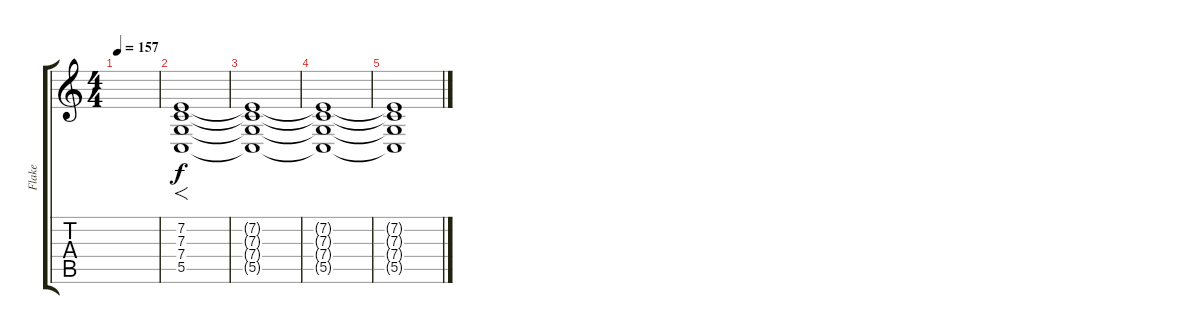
\track ("Flake" "Flake") {instrument choiraahs}
\staff {score tabs}
\tuning (D4 A3 F3 C3 G2 C2) {hide}
\ts (4 4)
\tempo 157
\clef g2
\ks c
|
(7.2 7.3 7.4 5.5).1{f} |
(7.2{t} 7.3{t} 7.4{t} 5.5{t}).1 |
(7.2{t} 7.3{t} 7.4{t} 5.5{t}).1 |
(7.2{t} 7.3{t} 7.4{t} 5.5{t}).1
